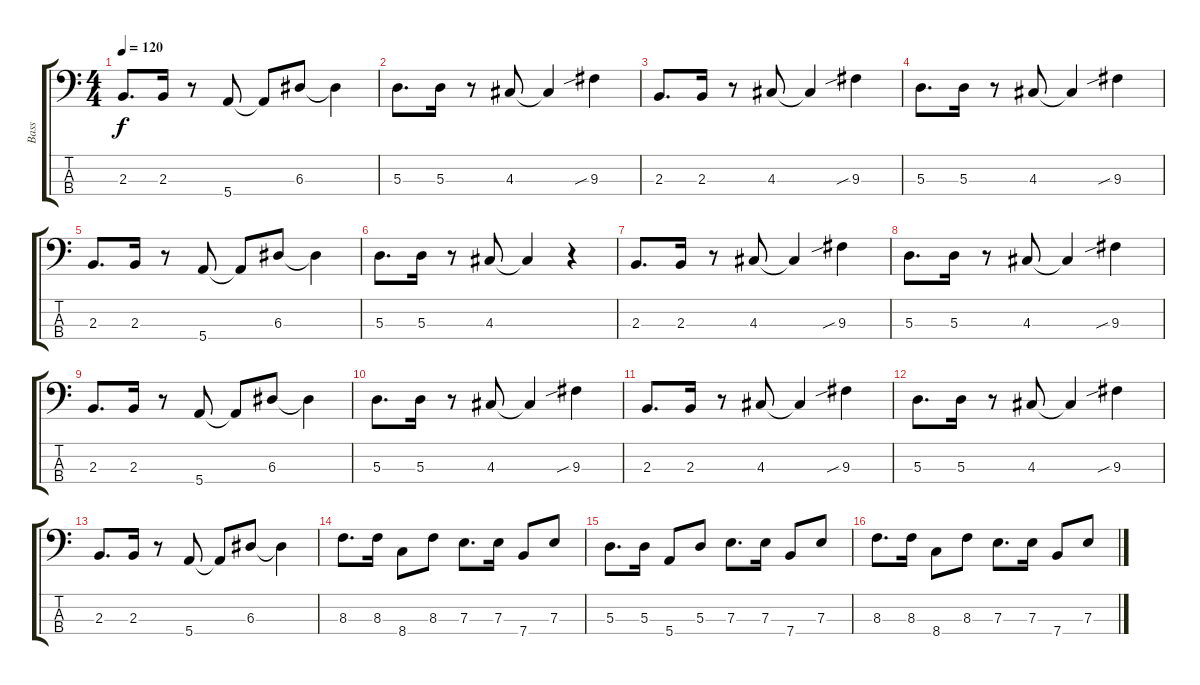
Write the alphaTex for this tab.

\track ("Bass" "Bass") {instrument electricbassfinger}
\staff {score tabs}
\tuning (G2 D2 A1 E1) {hide}
\ts (4 4)
\tempo 120
\clef f4
\ks c
2.3.8{d dy f} 2.3.16 r.8 5.4.8 5.4{t}.8 6.3.8 6.3{t}.4 |
5.3.8{d} 5.3.16 r.8 4.3.8 4.3{t}.4 9.3{sib}.4 |
2.3.8{d} 2.3.16 r.8 4.3.8 4.3{t}.4 9.3{sib}.4 |
5.3.8{d} 5.3.16 r.8 4.3.8 4.3{t}.4 9.3{sib}.4 |
2.3.8{d} 2.3.16 r.8 5.4.8 5.4{t}.8 6.3.8 6.3{t}.4 |
5.3.8{d} 5.3.16 r.8 4.3.8 4.3{t}.4 r.4 |
2.3.8{d} 2.3.16 r.8 4.3.8 4.3{t}.4 9.3{sib}.4 |
5.3.8{d} 5.3.16 r.8 4.3.8 4.3{t}.4 9.3{sib}.4 |
2.3.8{d} 2.3.16 r.8 5.4.8 5.4{t}.8 6.3.8 6.3{t}.4 |
5.3.8{d} 5.3.16 r.8 4.3.8 4.3{t}.4 9.3{sib}.4 |
2.3.8{d} 2.3.16 r.8 4.3.8 4.3{t}.4 9.3{sib}.4 |
5.3.8{d} 5.3.16 r.8 4.3.8 4.3{t}.4 9.3{sib}.4 |
2.3.8{d} 2.3.16 r.8 5.4.8 5.4{t}.8 6.3.8 6.3{t}.4 |
8.3.8{d} 8.3.16 8.4.8 8.3.8 7.3.8{d} 7.3.16 7.4.8 7.3.8 |
5.3.8{d} 5.3.16 5.4.8 5.3.8 7.3.8{d} 7.3.16 7.4.8 7.3.8 |
8.3.8{d} 8.3.16 8.4.8 8.3.8 7.3.8{d} 7.3.16 7.4.8 7.3.8
